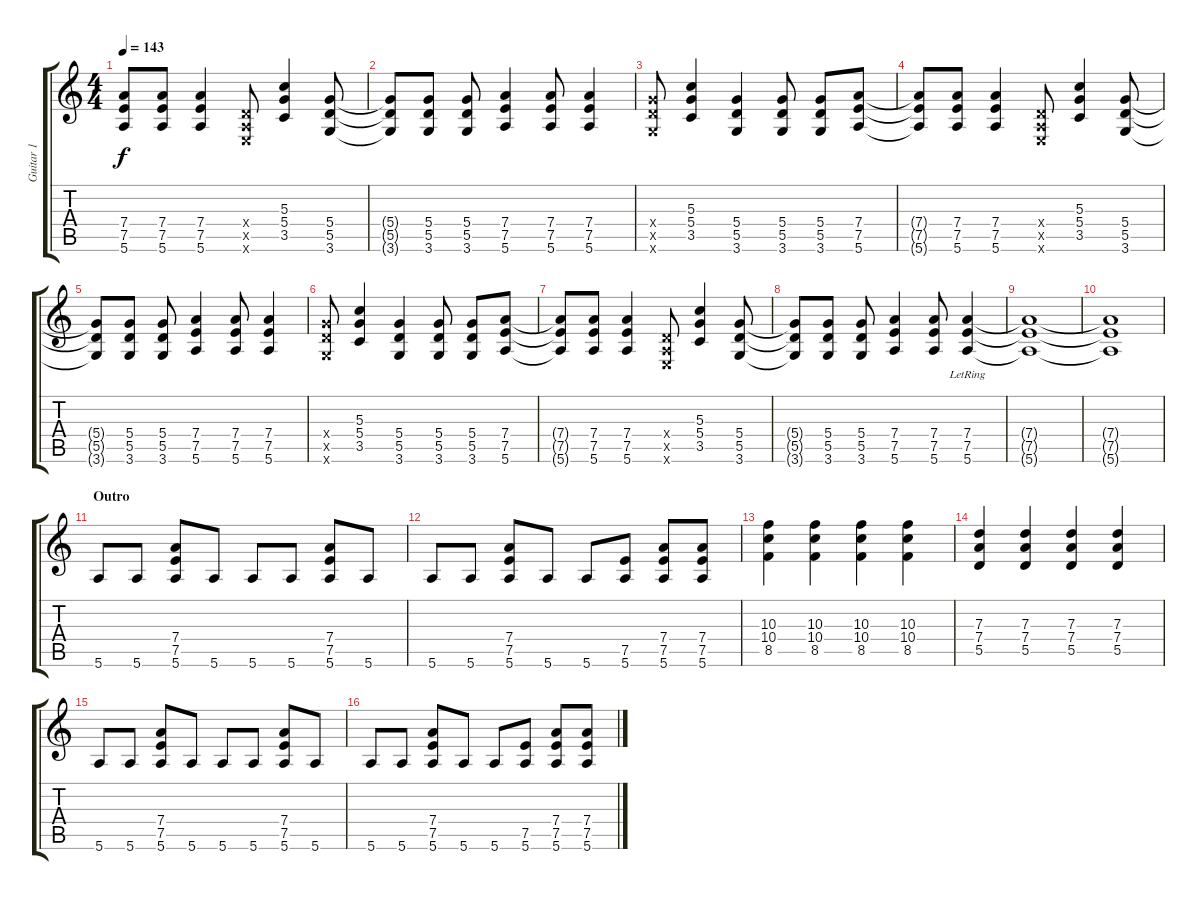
\track ("Guitar 1" "Guitar 1") {instrument overdrivenguitar}
\staff {score tabs}
\tuning (E4 B3 G3 D3 A2 E2) {hide}
\ts (4 4)
\tempo 143
\clef g2
\ks c
(7.4{t} 7.5{t} 5.6{t}).8{dy f} (7.4 7.5 5.6).8 (7.4 7.5 5.6).4 (0.4{x} 0.5{x} 0.6{x}).8 (5.3 5.4 3.5).4 (5.4 5.5 3.6).8 |
(5.4{t} 5.5{t} 3.6{t}).8 (5.4 5.5 3.6).8 (5.4 5.5 3.6).8 (7.4 7.5 5.6).4 (7.4 7.5 5.6).8 (7.4 7.5 5.6).4 |
(5.4{x} 5.5{x} 3.6{x}).8 (5.3 5.4 3.5).4 (5.4 5.5 3.6).4 (5.4 5.5 3.6).8 (5.4 5.5 3.6).8 (7.4 7.5 5.6).8 |
(7.4{t} 7.5{t} 5.6{t}).8 (7.4 7.5 5.6).8 (7.4 7.5 5.6).4 (0.4{x} 0.5{x} 0.6{x}).8 (5.3 5.4 3.5).4 (5.4 5.5 3.6).8 |
(5.4{t} 5.5{t} 3.6{t}).8 (5.4 5.5 3.6).8 (5.4 5.5 3.6).8 (7.4 7.5 5.6).4 (7.4 7.5 5.6).8 (7.4 7.5 5.6).4 |
(5.4{x} 5.5{x} 3.6{x}).8 (5.3 5.4 3.5).4 (5.4 5.5 3.6).4 (5.4 5.5 3.6).8 (5.4 5.5 3.6).8 (7.4 7.5 5.6).8 |
(7.4{t} 7.5{t} 5.6{t}).8 (7.4 7.5 5.6).8 (7.4 7.5 5.6).4 (0.4{x} 0.5{x} 0.6{x}).8 (5.3 5.4 3.5).4 (5.4 5.5 3.6).8 |
(5.4{t} 5.5{t} 3.6{t}).8 (5.4 5.5 3.6).8 (5.4 5.5 3.6).8 (7.4 7.5 5.6).4 (7.4 7.5 5.6).8 (7.4{lr} 7.5{lr} 5.6{lr}).4 |
(7.4{t} 7.5{t} 5.6{t}).1 |
(7.4{t} 7.5{t} 5.6{t}).1 |
\section ("" "Outro")
5.6.8 5.6.8 (7.4 7.5 5.6).8 5.6.8 5.6.8 5.6.8 (7.4 7.5 5.6).8 5.6.8 |
5.6.8 5.6.8 (7.4 7.5 5.6).8 5.6.8 5.6.8 (7.5 5.6).8 (7.4 7.5 5.6).8 (7.4 7.5 5.6).8 |
(10.3 10.4 8.5).4 (10.3 10.4 8.5).4 (10.3 10.4 8.5).4 (10.3 10.4 8.5).4 |
(7.3 7.4 5.5).4 (7.3 7.4 5.5).4 (7.3 7.4 5.5).4 (7.3 7.4 5.5).4 |
5.6.8 5.6.8 (7.4 7.5 5.6).8 5.6.8 5.6.8 5.6.8 (7.4 7.5 5.6).8 5.6.8 |
5.6.8 5.6.8 (7.4 7.5 5.6).8 5.6.8 5.6.8 (7.5 5.6).8 (7.4 7.5 5.6).8 (7.4 7.5 5.6).8
